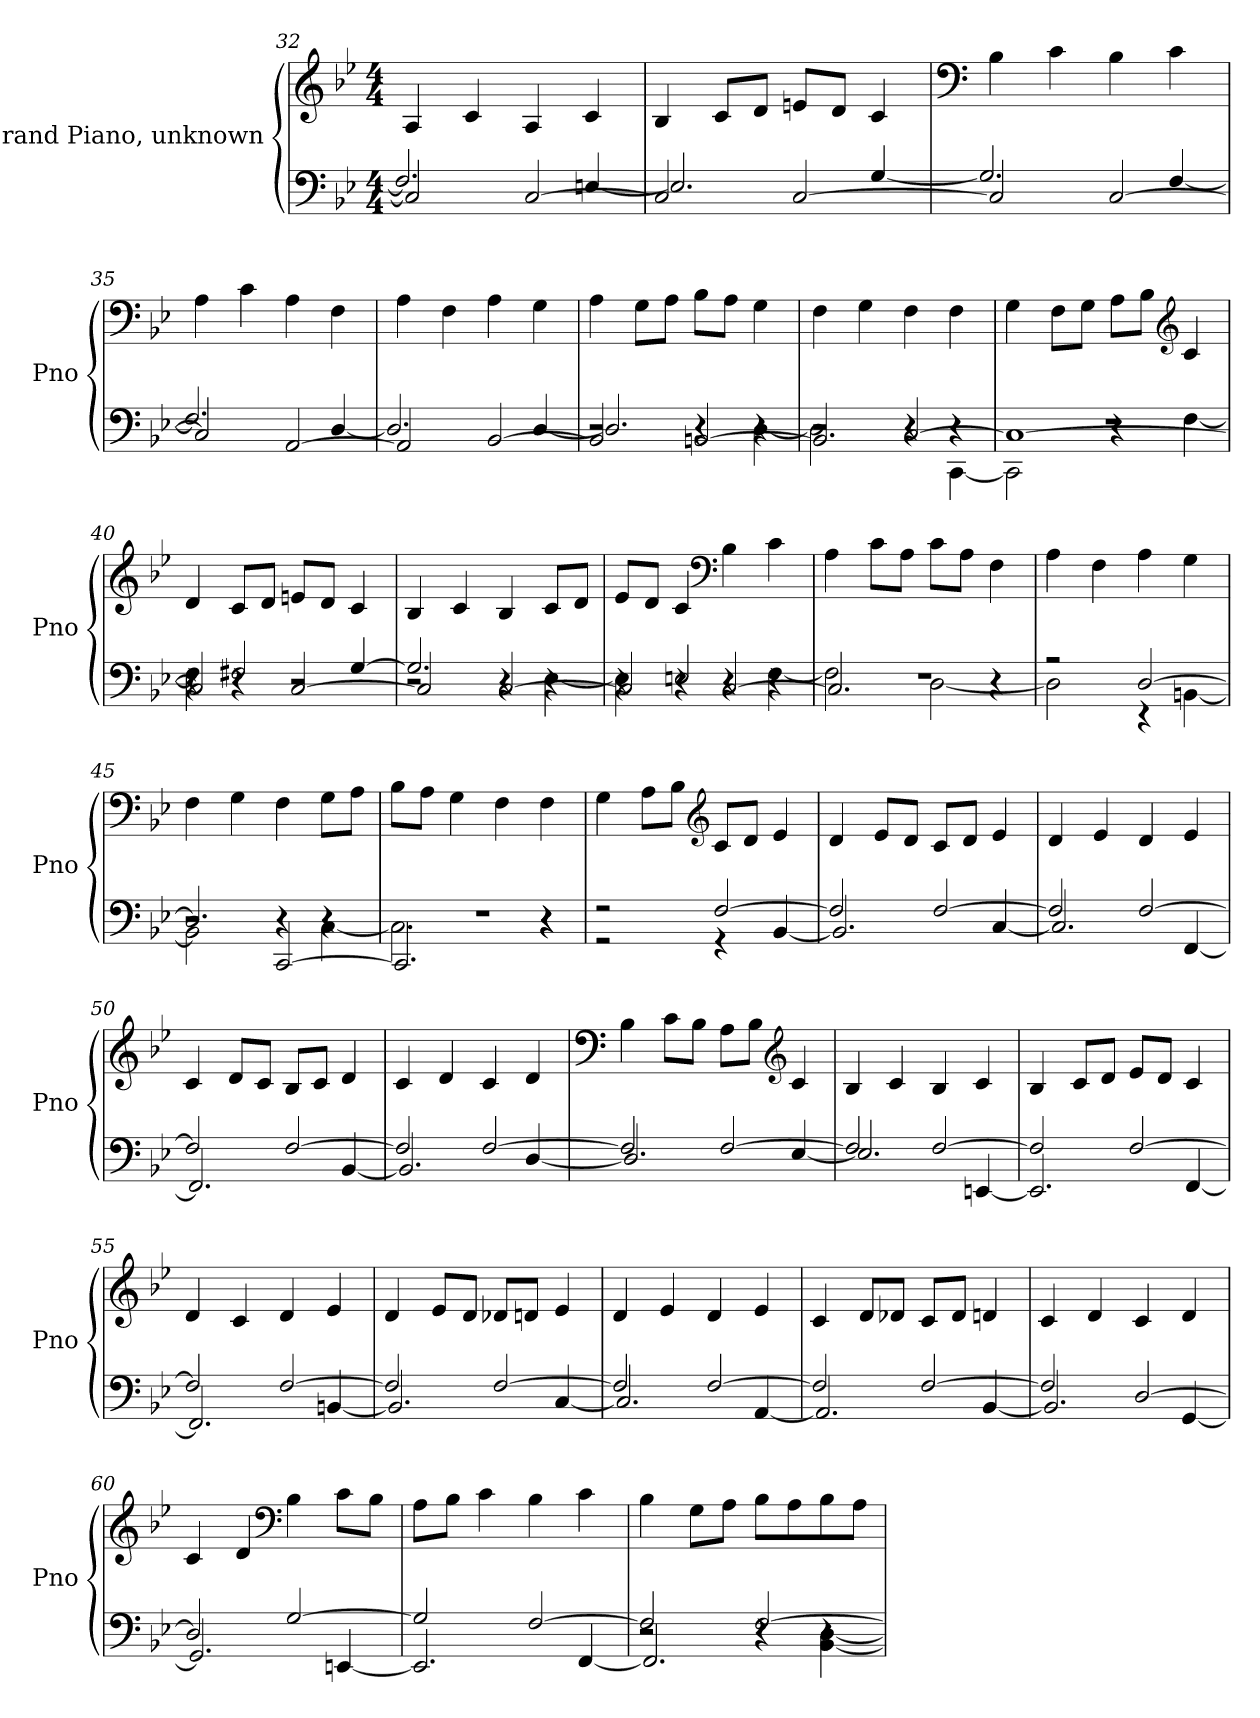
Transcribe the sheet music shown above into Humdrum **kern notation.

**kern	**kern
*part1	*part1
*staff2	*staff1
*I"Grand Piano, unknown	*
*I'Pno	*
*clefF4	*clefG2
*k[b-e-]	*k[b-e-]
*M4/4	*M4/4
=32	=32
*^	*
2C/]	2.F/]	4A/
.	.	4c/
[2C/	.	4A/
.	[4En/	4c/
=33	=33	=33
2C/]	2.E/]	4B-/
.	.	8c/L
.	.	8d/J
[2C/	.	8en/L
.	.	8d/J
.	[4G/	4c/
=34	=34	=34
*	*	*clefF4
2C/]	2.G/]	4B-\
.	.	4c\
[2C/	.	4B-\
.	[4F/	4c\
!!LO:PB:g=z
=35	=35	=35
2C/]	2.F/]	4A\
.	.	4c\
[2AA/	.	4A\
.	[4D/	4F\
=36	=36	=36
2AA/]	2.D/]	4A\
.	.	4F\
[2BB-/	.	4A\
.	[4D/	4G\
=37	=37	=37
*	*^	*
2BB-/]	2r	2.D/]	4A\
.	.	.	8G\L
.	.	.	8A\J
[2BBn/	4r	.	8B-\L
.	.	.	8A\J
.	[4D\	4r	4G\
=38	=38	=38	=38
2.BB/]	2D\]	2r	4F\
.	.	.	4G\
.	4r	[2C/	4F\
4r	[4CC\	.	4F\
=39	=39	=39	=39
1r	2CC\]	1C_	4G\
.	.	.	8F\L
.	.	.	8G\J
.	4r	.	8A\L
.	.	.	8B-\J
*	*	*	*clefG2
.	[4F\	.	4c/
=40	=40	=40	=40
4r	4F\]	2C/]	4d/
2F#X/	4r	.	8c/L
.	.	.	8d/J
.	2r	[2C/	8en/L
.	.	.	8d/J
[4G/	.	.	4c/
=41	=41	=41	=41
2.G/]	2r	2C/]	4B-/
.	.	.	4c/
.	4r	[2C/	4B-/
4r	[4E-\	.	8c/L
.	.	.	8d/J
!!LO:LB:g=z
=42	=42	=42	=42
4r	4E-\]	2C/]	8e-/L
.	.	.	8d/J
2En/	4r	.	4c/
*	*	*	*clefF4
.	4r	[2C/	4B-\
4r	[4F\	.	4c\
=43	=43	=43	=43
1r	2F\]	2.C/]	4A\
.	.	.	8c\L
.	.	.	8A\J
.	[2D\	.	8c\L
.	.	.	8A\J
.	.	4r	4F\
*	*v	*v	*
=44	=44	=44
2r	2D\]	4A\
.	.	4F\
[2D/	4r	4A\
.	[4BBn\	4G\
=45	=45	=45
*	*^	*
2.D/]	2BB\]	2r	4F\
.	.	.	4G\
.	4r	[2CC/	4F\
4r	[4C\	.	8G\L
.	.	.	8A\J
=46	=46	=46	=46
1r	2.C\]	2.CC/]	8B-\L
.	.	.	8A\J
.	.	.	4G\
.	.	.	4F\
.	4r	4r	4F\
*	*v	*v	*
=47	=47	=47
2r	2r	4G\
.	.	8A\L
.	.	8B-\J
*	*	*clefG2
[2F/	4r	8c/L
.	.	8d/J
.	[4BB-/	4e-/
!!LO:LB:g=z
=48	=48	=48
2F/]	2.BB-/]	4d/
.	.	8e-/L
.	.	8d/J
[2F/	.	8c/L
.	.	8d/J
.	[4C/	4e-/
=49	=49	=49
2F/]	2.C/]	4d/
.	.	4e-/
[2F/	.	4d/
.	[4FF/	4e-/
=50	=50	=50
2F/]	2.FF/]	4c/
.	.	8d/L
.	.	8c/J
[2F/	.	8B-/L
.	.	8c/J
.	[4BB-/	4d/
=51	=51	=51
2F/]	2.BB-/]	4c/
.	.	4d/
[2F/	.	4c/
.	[4D/	4d/
=52	=52	=52
*	*	*clefF4
2F/]	2.D/]	4B-\
.	.	8c\L
.	.	8B-\J
[2F/	.	8A\L
.	.	8B-\J
*	*	*clefG2
.	[4E-/	4c/
=53	=53	=53
2F/]	2.E-/]	4B-/
.	.	4c/
[2F/	.	4B-/
.	[4EEn/	4c/
!!LO:LB:g=z
=54	=54	=54
2F/]	2.EE/]	4B-/
.	.	8c/L
.	.	8d/J
[2F/	.	8e-/L
.	.	8d/J
.	[4FF/	4c/
=55	=55	=55
2F/]	2.FF/]	4d/
.	.	4c/
[2F/	.	4d/
.	[4BBn/	4e-/
=56	=56	=56
2F/]	2.BB/]	4d/
.	.	8e-/L
.	.	8d/J
[2F/	.	8d-X/L
.	.	8dn/J
.	[4C/	4e-/
=57	=57	=57
2F/]	2.C/]	4d/
.	.	4e-/
[2F/	.	4d/
.	[4AA/	4e-/
=58	=58	=58
2F/]	2.AA/]	4c/
.	.	8d/L
.	.	8d-X/J
[2F/	.	8c/L
.	.	8d-/J
.	[4BB-/	4dn/
=59	=59	=59
2F/]	2.BB-/]	4c/
.	.	4d/
[2D/	.	4c/
.	[4GG/	4d/
!!LO:LB:g=z
=60	=60	=60
2D/]	2.GG/]	4c/
.	.	4d/
*	*	*clefF4
[2G/	.	4B-\
.	[4EEn/	8c\L
.	.	8B-\J
=61	=61	=61
2G/]	2.EE/]	8A\L
.	.	8B-\J
.	.	4c\
[2F/	.	4B-\
.	[4FF/	4c\
=62	=62	=62
*	*^	*
2F/]	2r	2.FF/]	4B-\
.	.	.	8G\L
.	.	.	8A\J
[2F/	4r	.	8B-\L
.	.	.	8A\
.	[4BB-\ [4D\	4r	8B-\
.	.	.	8A\J
*v	*v	*v	*
=	=
*-	*-
